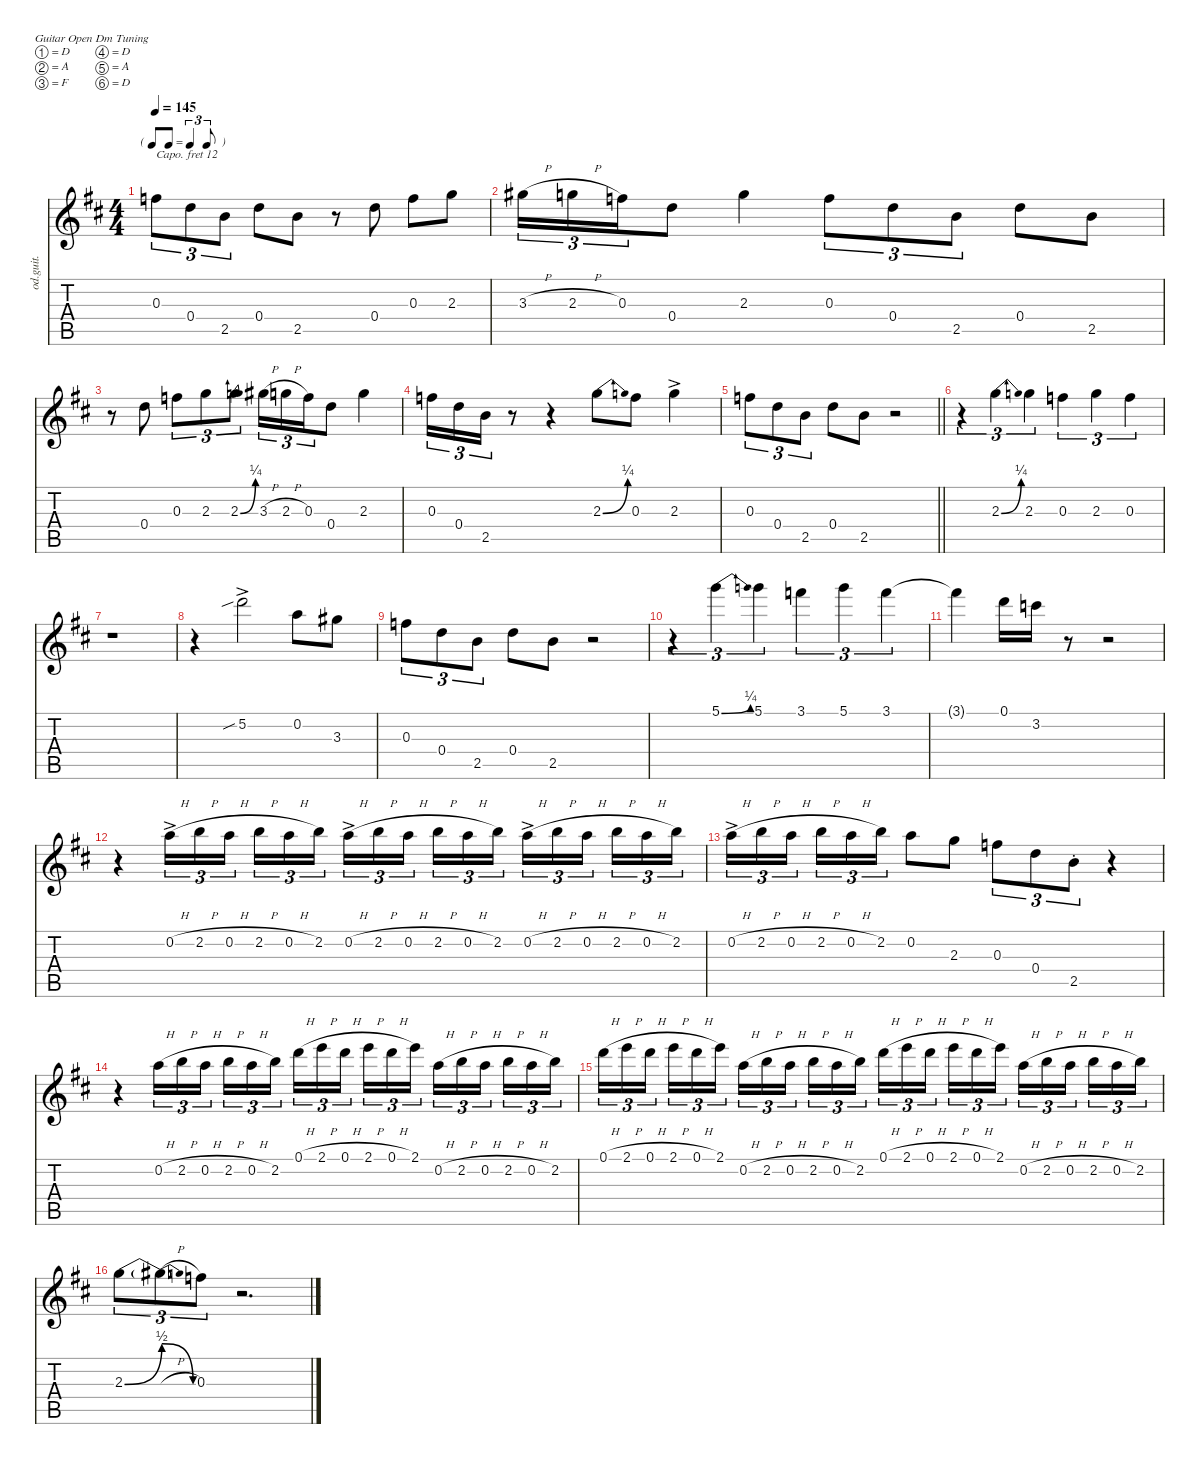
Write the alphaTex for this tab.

\defaultSystemsLayout 4
\hideDynamics
\bracketExtendMode nobrackets
\otherSystemsTrackNameOrientation horizontal
\track ("Overdriven Guitar" "od.guit.") {instrument overdrivenguitar}
\staff {score tabs}
\capo 12
\tuning (D4 A3 F3 D3 A2 D2)
\ts (4 4)
\tf triplet8th
\tempo 145
\clef g2
\ks d
0.3.8{tu (3 2) dy mf} 0.4.8{tu (3 2)} 2.5.8{tu (3 2)} 0.4.8 2.5.8 r.8 0.4.8 0.3.8 2.3.8 |
3.3{h}.16{tu (3 2) beam merge} 2.3{h}.16{tu (3 2) beam merge} 0.3.16{tu (3 2) beam merge} 0.4.8 2.3.4 0.3.8{tu (3 2)} 0.4.8{tu (3 2)} 2.5.8{tu (3 2)} 0.4.8 2.5.8 |
r.8 0.4.8 0.3.8{tu (3 2)} 2.3.8{tu (3 2)} 2.3{be (bend 0 0 13.799999999999999 1)}.8{tu (3 2)} 3.3{h}.16{tu (3 2) beam merge} 2.3{h}.16{tu (3 2) beam merge} 0.3.16{tu (3 2) beam merge} 0.4.8 2.3.4 |
0.3.16{tu (3 2)} 0.4.16{tu (3 2)} 2.5.16{tu (3 2)} r.8 r.4 2.3{be (bend 0 0 14.399999999999999 1)}.8 0.3.8 2.3{ac}.4 |
\barLineRight lightlight
0.3.8{tu (3 2)} 0.4.8{tu (3 2)} 2.5.8{tu (3 2)} 0.4.8 2.5.8 r.2 |
r.4{tu (3 2)} 2.3{be (bend 0 0 15 1)}.4{tu (3 2)} 2.3.4{tu (3 2)} 0.3.4{tu (3 2)} 2.3.4{tu (3 2)} 0.3.4{tu (3 2)} |
r.1 |
r.4 5.2{sib ac}.2 0.2.8 3.3.8 |
0.3.8{tu (3 2)} 0.4.8{tu (3 2)} 2.5.8{tu (3 2)} 0.4.8 2.5.8 r.2 |
r.4{tu (3 2)} 5.1{be (bend 0 0 15.6 1)}.4{tu (3 2)} 5.1.4{tu (3 2)} 3.1.4{tu (3 2)} 5.1.4{tu (3 2)} 3.1.4{tu (3 2)} |
3.1{t}.4 0.1.16 3.2.16 r.8 r.2 |
r.4 0.2{h ac}.16{tu (3 2)} 2.2{h}.16{tu (3 2)} 0.2{h}.16{tu (3 2)} 2.2{h}.16{tu (3 2)} 0.2{h}.16{tu (3 2)} 2.2.16{tu (3 2)} 0.2{h ac}.16{tu (3 2)} 2.2{h}.16{tu (3 2)} 0.2{h}.16{tu (3 2)} 2.2{h}.16{tu (3 2)} 0.2{h}.16{tu (3 2)} 2.2.16{tu (3 2)} 0.2{h ac}.16{tu (3 2)} 2.2{h}.16{tu (3 2)} 0.2{h}.16{tu (3 2)} 2.2{h}.16{tu (3 2)} 0.2{h}.16{tu (3 2)} 2.2.16{tu (3 2)} |
0.2{h ac}.16{tu (3 2)} 2.2{h}.16{tu (3 2)} 0.2{h}.16{tu (3 2)} 2.2{h}.16{tu (3 2)} 0.2{h}.16{tu (3 2)} 2.2.16{tu (3 2)} 0.2.8 2.3.8 0.3.8{tu (3 2)} 0.4.8{tu (3 2)} 2.5{st}.8{tu (3 2)} r.4 |
r.4 0.2{h}.16{tu (3 2)} 2.2{h}.16{tu (3 2)} 0.2{h}.16{tu (3 2)} 2.2{h}.16{tu (3 2)} 0.2{h}.16{tu (3 2)} 2.2.16{tu (3 2)} 0.1{h}.16{tu (3 2)} 2.1{h}.16{tu (3 2)} 0.1{h}.16{tu (3 2)} 2.1{h}.16{tu (3 2)} 0.1{h}.16{tu (3 2)} 2.1.16{tu (3 2)} 0.2{h}.16{tu (3 2)} 2.2{h}.16{tu (3 2)} 0.2{h}.16{tu (3 2)} 2.2{h}.16{tu (3 2)} 0.2{h}.16{tu (3 2)} 2.2.16{tu (3 2)} |
0.1{h}.16{tu (3 2)} 2.1{h}.16{tu (3 2)} 0.1{h}.16{tu (3 2)} 2.1{h}.16{tu (3 2)} 0.1{h}.16{tu (3 2)} 2.1.16{tu (3 2)} 0.2{h}.16{tu (3 2)} 2.2{h}.16{tu (3 2)} 0.2{h}.16{tu (3 2)} 2.2{h}.16{tu (3 2)} 0.2{h}.16{tu (3 2)} 2.2.16{tu (3 2)} 0.1{h}.16{tu (3 2)} 2.1{h}.16{tu (3 2)} 0.1{h}.16{tu (3 2)} 2.1{h}.16{tu (3 2)} 0.1{h}.16{tu (3 2)} 2.1.16{tu (3 2)} 0.2{h}.16{tu (3 2)} 2.2{h}.16{tu (3 2)} 0.2{h}.16{tu (3 2)} 2.2{h}.16{tu (3 2)} 0.2{h}.16{tu (3 2)} 2.2.16{tu (3 2)} |
2.3{be (bend 0 0 15 2)}.8{tu (3 2) dy f} 2.3{be (release 0 2 15 0) h t}.8{tu (3 2)} 0.3.8{tu (3 2)} r.2{d}
